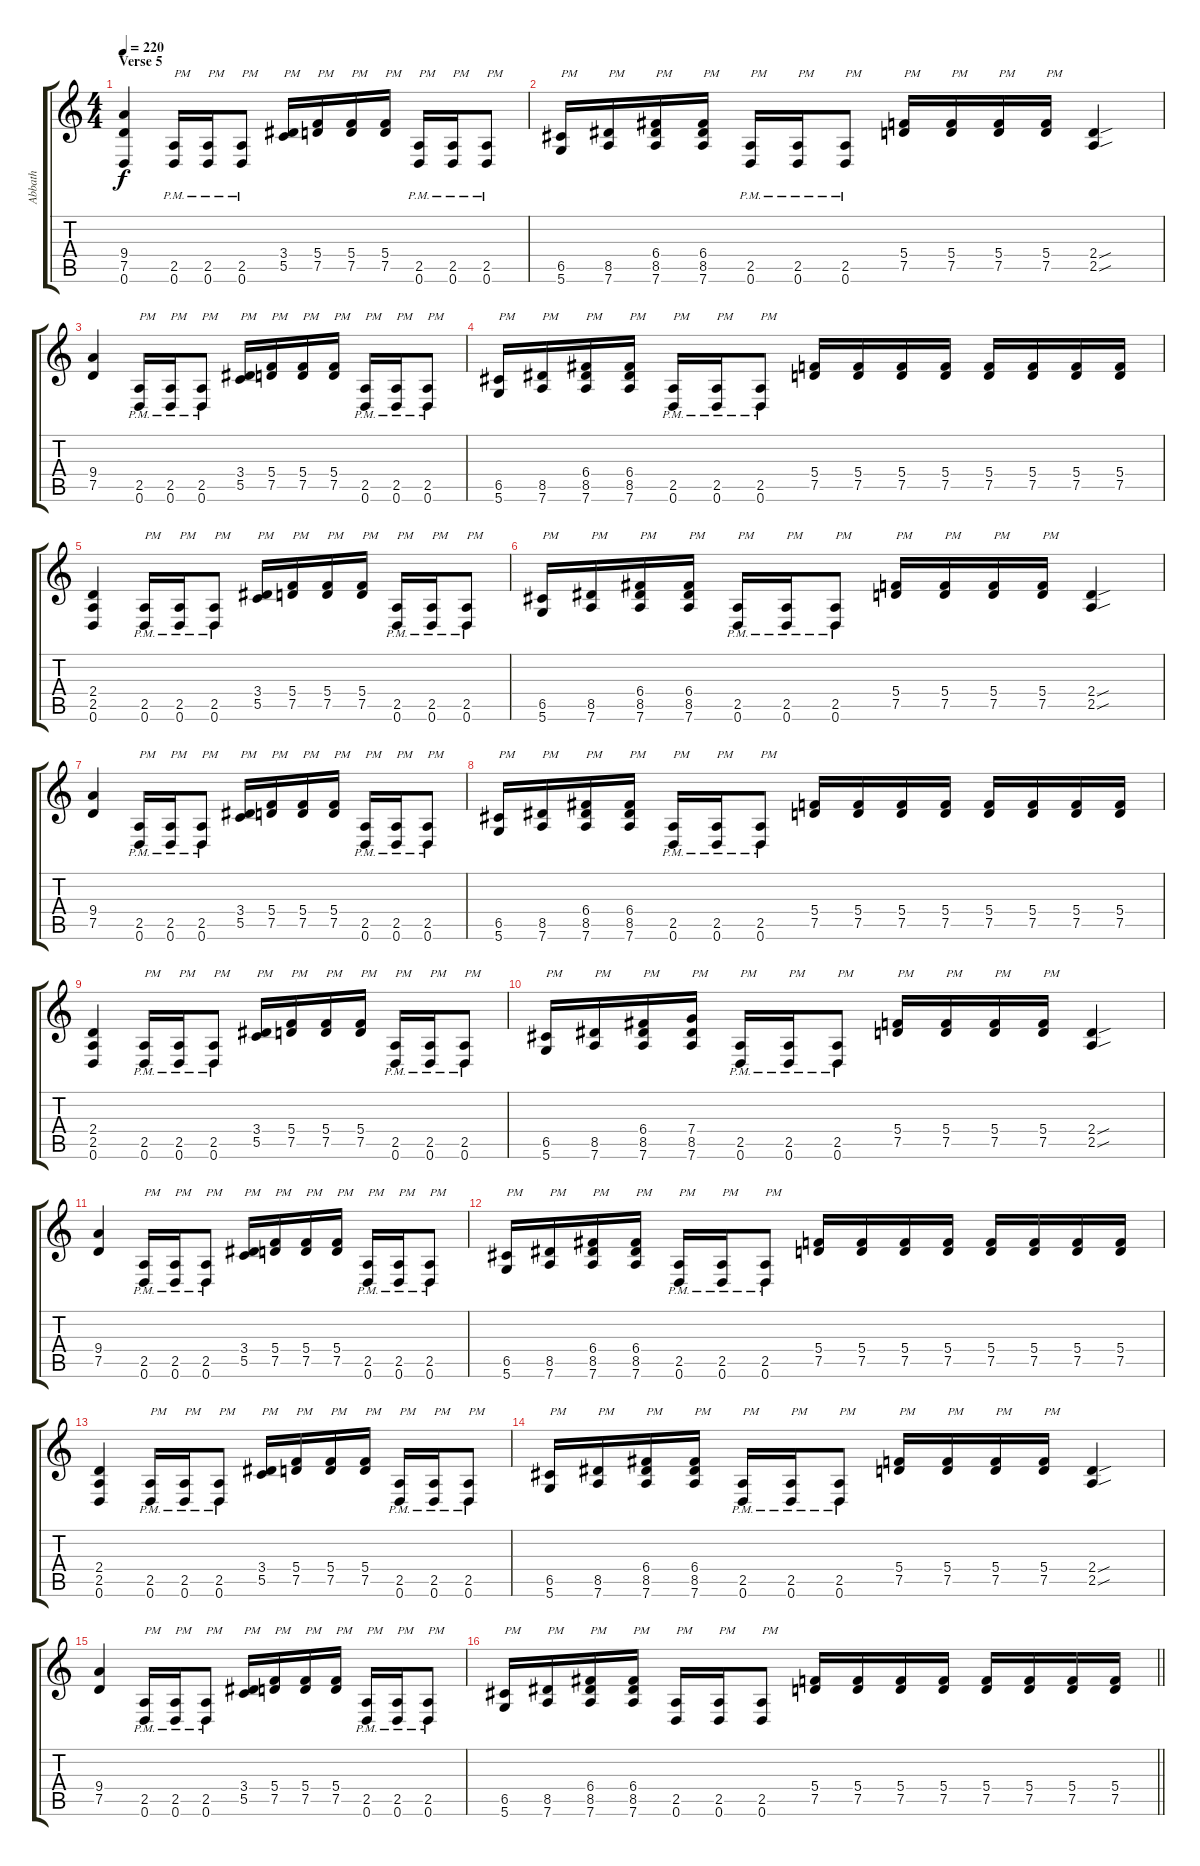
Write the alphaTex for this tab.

\track ("Abbath" "Abbath") {instrument distortionguitar}
\staff {score tabs}
\tuning (D4 A3 F3 C3 G2 D2) {hide}
\ts (4 4)
\section ("" "Verse 5")
\tempo 220
\clef g2
\ks c
(9.4 7.5 0.6).4{dy f} (2.5{pm} 0.6{pm}).16{txt "PM"} (2.5{pm} 0.6{pm}).16{txt "PM"} (2.5{pm} 0.6{pm}).8{txt "PM"} (3.4 5.5).16{txt "PM"} (5.4 7.5).16{txt "PM"} (5.4 7.5).16{txt "PM"} (5.4 7.5).16{txt "PM"} (2.5{pm} 0.6{pm}).16{txt "PM"} (2.5{pm} 0.6{pm}).16{txt "PM"} (2.5{pm} 0.6{pm}).8{txt "PM"} |
(6.5 5.6).16{txt "PM"} (8.5 7.6).16{txt "PM"} (6.4 8.5 7.6).16{txt "PM"} (6.4 8.5 7.6).16{txt "PM"} (2.5{pm} 0.6{pm}).16{txt "PM"} (2.5{pm} 0.6{pm}).16{txt "PM"} (2.5{pm} 0.6{pm}).8{txt "PM"} (5.4 7.5).16{txt "PM"} (5.4 7.5).16{txt "PM"} (5.4 7.5).16{txt "PM"} (5.4 7.5).16{txt "PM"} (2.4{sou} 2.5{sou}).4 |
(9.4 7.5).4 (2.5{pm} 0.6{pm}).16{txt "PM"} (2.5{pm} 0.6{pm}).16{txt "PM"} (2.5{pm} 0.6{pm}).8{txt "PM"} (3.4 5.5).16{txt "PM"} (5.4 7.5).16{txt "PM"} (5.4 7.5).16{txt "PM"} (5.4 7.5).16{txt "PM"} (2.5{pm} 0.6{pm}).16{txt "PM"} (2.5{pm} 0.6{pm}).16{txt "PM"} (2.5{pm} 0.6{pm}).8{txt "PM"} |
(6.5 5.6).16{txt "PM"} (8.5 7.6).16{txt "PM"} (6.4 8.5 7.6).16{txt "PM"} (6.4 8.5 7.6).16{txt "PM"} (2.5{pm} 0.6{pm}).16{txt "PM"} (2.5{pm} 0.6{pm}).16{txt "PM"} (2.5{pm} 0.6{pm}).8{txt "PM"} (5.4 7.5).16 (5.4 7.5).16 (5.4 7.5).16 (5.4 7.5).16 (5.4 7.5).16 (5.4 7.5).16 (5.4 7.5).16 (5.4 7.5).16 |
(2.4 2.5 0.6).4 (2.5{pm} 0.6{pm}).16{txt "PM"} (2.5{pm} 0.6{pm}).16{txt "PM"} (2.5{pm} 0.6{pm}).8{txt "PM"} (3.4 5.5).16{txt "PM"} (5.4 7.5).16{txt "PM"} (5.4 7.5).16{txt "PM"} (5.4 7.5).16{txt "PM"} (2.5{pm} 0.6{pm}).16{txt "PM"} (2.5{pm} 0.6{pm}).16{txt "PM"} (2.5{pm} 0.6{pm}).8{txt "PM"} |
(6.5 5.6).16{txt "PM"} (8.5 7.6).16{txt "PM"} (6.4 8.5 7.6).16{txt "PM"} (6.4 8.5 7.6).16{txt "PM"} (2.5{pm} 0.6{pm}).16{txt "PM"} (2.5{pm} 0.6{pm}).16{txt "PM"} (2.5{pm} 0.6{pm}).8{txt "PM"} (5.4 7.5).16{txt "PM"} (5.4 7.5).16{txt "PM"} (5.4 7.5).16{txt "PM"} (5.4 7.5).16{txt "PM"} (2.4{sou} 2.5{sou}).4 |
(9.4 7.5).4 (2.5{pm} 0.6{pm}).16{txt "PM"} (2.5{pm} 0.6{pm}).16{txt "PM"} (2.5{pm} 0.6{pm}).8{txt "PM"} (3.4 5.5).16{txt "PM"} (5.4 7.5).16{txt "PM"} (5.4 7.5).16{txt "PM"} (5.4 7.5).16{txt "PM"} (2.5{pm} 0.6{pm}).16{txt "PM"} (2.5{pm} 0.6{pm}).16{txt "PM"} (2.5{pm} 0.6{pm}).8{txt "PM"} |
(6.5 5.6).16{txt "PM"} (8.5 7.6).16{txt "PM"} (6.4 8.5 7.6).16{txt "PM"} (6.4 8.5 7.6).16{txt "PM"} (2.5{pm} 0.6{pm}).16{txt "PM"} (2.5{pm} 0.6{pm}).16{txt "PM"} (2.5{pm} 0.6{pm}).8{txt "PM"} (5.4 7.5).16 (5.4 7.5).16 (5.4 7.5).16 (5.4 7.5).16 (5.4 7.5).16 (5.4 7.5).16 (5.4 7.5).16 (5.4 7.5).16 |
(2.4 2.5 0.6).4 (2.5{pm} 0.6{pm}).16{txt "PM"} (2.5{pm} 0.6{pm}).16{txt "PM"} (2.5{pm} 0.6{pm}).8{txt "PM"} (3.4 5.5).16{txt "PM"} (5.4 7.5).16{txt "PM"} (5.4 7.5).16{txt "PM"} (5.4 7.5).16{txt "PM"} (2.5{pm} 0.6{pm}).16{txt "PM"} (2.5{pm} 0.6{pm}).16{txt "PM"} (2.5{pm} 0.6{pm}).8{txt "PM"} |
(6.5 5.6).16{txt "PM"} (8.5 7.6).16{txt "PM"} (6.4 8.5 7.6).16{txt "PM"} (7.4 8.5 7.6).16{txt "PM"} (2.5{pm} 0.6{pm}).16{txt "PM"} (2.5{pm} 0.6{pm}).16{txt "PM"} (2.5{pm} 0.6{pm}).8{txt "PM"} (5.4 7.5).16{txt "PM"} (5.4 7.5).16{txt "PM"} (5.4 7.5).16{txt "PM"} (5.4 7.5).16{txt "PM"} (2.4{sou} 2.5{sou}).4 |
(9.4 7.5).4 (2.5{pm} 0.6{pm}).16{txt "PM"} (2.5{pm} 0.6{pm}).16{txt "PM"} (2.5{pm} 0.6{pm}).8{txt "PM"} (3.4 5.5).16{txt "PM"} (5.4 7.5).16{txt "PM"} (5.4 7.5).16{txt "PM"} (5.4 7.5).16{txt "PM"} (2.5{pm} 0.6{pm}).16{txt "PM"} (2.5{pm} 0.6{pm}).16{txt "PM"} (2.5{pm} 0.6{pm}).8{txt "PM"} |
(6.5 5.6).16{txt "PM"} (8.5 7.6).16{txt "PM"} (6.4 8.5 7.6).16{txt "PM"} (6.4 8.5 7.6).16{txt "PM"} (2.5{pm} 0.6{pm}).16{txt "PM"} (2.5{pm} 0.6{pm}).16{txt "PM"} (2.5{pm} 0.6{pm}).8{txt "PM"} (5.4 7.5).16 (5.4 7.5).16 (5.4 7.5).16 (5.4 7.5).16 (5.4 7.5).16 (5.4 7.5).16 (5.4 7.5).16 (5.4 7.5).16 |
(2.4 2.5 0.6).4 (2.5{pm} 0.6{pm}).16{txt "PM"} (2.5{pm} 0.6{pm}).16{txt "PM"} (2.5{pm} 0.6{pm}).8{txt "PM"} (3.4 5.5).16{txt "PM"} (5.4 7.5).16{txt "PM"} (5.4 7.5).16{txt "PM"} (5.4 7.5).16{txt "PM"} (2.5 0.6{pm}).16{txt "PM"} (2.5 0.6{pm}).16{txt "PM"} (2.5 0.6{pm}).8{txt "PM"} |
(6.5 5.6).16{txt "PM"} (8.5 7.6).16{txt "PM"} (6.4 8.5 7.6).16{txt "PM"} (6.4 8.5 7.6).16{txt "PM"} (2.5{pm} 0.6{pm}).16{txt "PM"} (2.5{pm} 0.6{pm}).16{txt "PM"} (2.5{pm} 0.6{pm}).8{txt "PM"} (5.4 7.5).16{txt "PM"} (5.4 7.5).16{txt "PM"} (5.4 7.5).16{txt "PM"} (5.4 7.5).16{txt "PM"} (2.4{sou} 2.5{sou}).4 |
(9.4 7.5).4 (2.5{pm} 0.6{pm}).16{txt "PM"} (2.5{pm} 0.6{pm}).16{txt "PM"} (2.5{pm} 0.6{pm}).8{txt "PM"} (3.4 5.5).16{txt "PM"} (5.4 7.5).16{txt "PM"} (5.4 7.5).16{txt "PM"} (5.4 7.5).16{txt "PM"} (2.5{pm} 0.6{pm}).16{txt "PM"} (2.5{pm} 0.6{pm}).16{txt "PM"} (2.5{pm} 0.6{pm}).8{txt "PM"} |
\barLineRight lightlight
(6.5 5.6).16{txt "PM"} (8.5 7.6).16{txt "PM"} (6.4 8.5 7.6).16{txt "PM"} (6.4 8.5 7.6).16{txt "PM"} (2.5 0.6).16{txt "PM"} (2.5 0.6).16{txt "PM"} (2.5 0.6).8{txt "PM"} (5.4 7.5).16 (5.4 7.5).16 (5.4 7.5).16 (5.4 7.5).16 (5.4 7.5).16 (5.4 7.5).16 (5.4 7.5).16 (5.4 7.5).16
